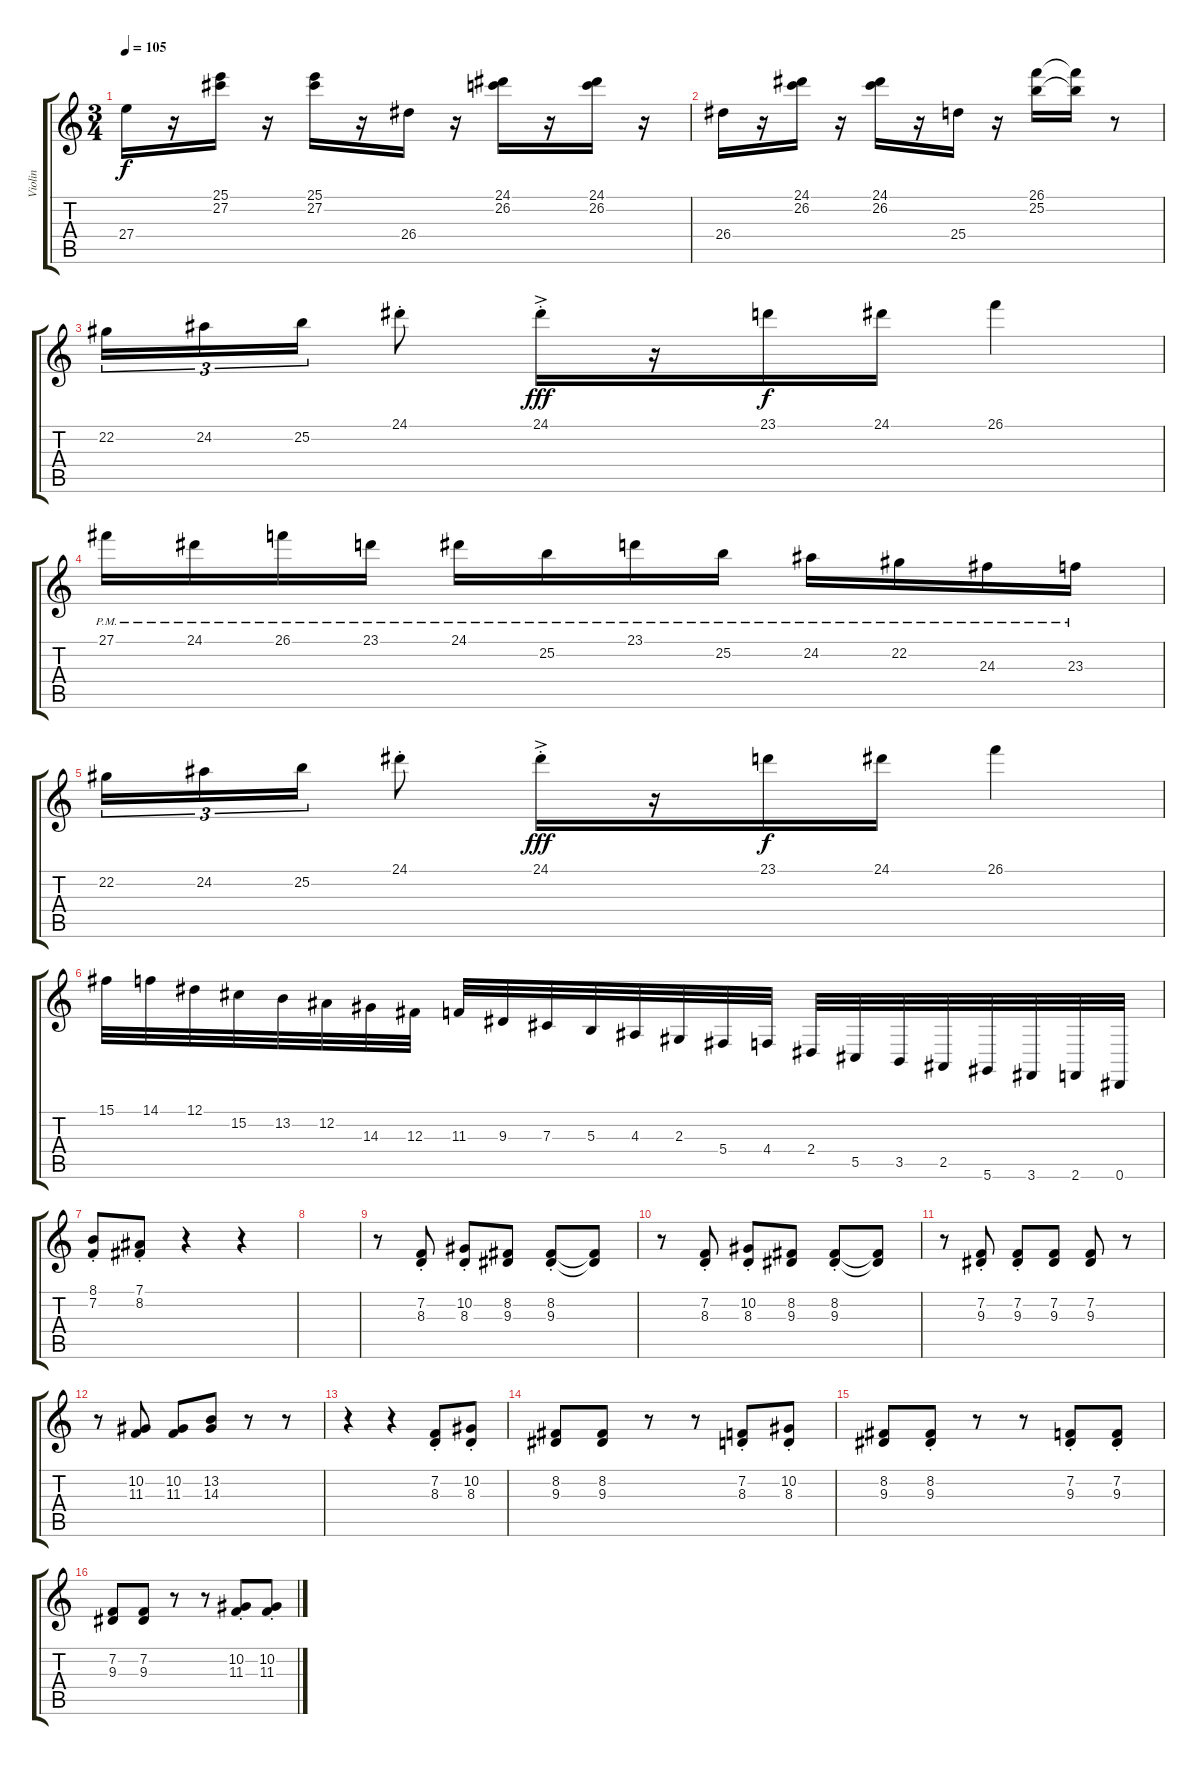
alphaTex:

\track ("Violin" "Violin") {instrument violin}
\staff {score tabs}
\tuning (Eb4 Bb3 Gb3 Db3 Ab2 Eb2) {hide}
\ts (3 4)
\tempo 105
\clef g2
\ks c
27.4.16{dy f} r.16 (25.1 27.2).16 r.16 (25.1 27.2).16 r.16 26.4.16 r.16 (24.1 26.2).16 r.16 (24.1 26.2).16 r.16 |
26.4.16 r.16 (24.1 26.2).16 r.16 (24.1 26.2).16 r.16 25.4.16 r.16 (26.1 25.2).16 (26.1{t} 25.2{t}).16 r.8 |
22.2.16{tu (3 2)} 24.2.16{tu (3 2)} 25.2.16{tu (3 2)} 24.1{st}.8 24.1{ac st}.16{dy fff} r.16 23.1.16{dy f} 24.1.16 26.1.4 |
27.1{pm}.16 24.1{pm}.16 26.1{pm}.16 23.1{pm}.16 24.1{pm}.16 25.2{pm}.16 23.1{pm}.16 25.2{pm}.16 24.2{pm}.16 22.2{pm}.16 24.3{pm}.16 23.3{pm}.16 |
22.2.16{tu (3 2)} 24.2.16{tu (3 2)} 25.2.16{tu (3 2)} 24.1{st}.8 24.1{ac st}.16{dy fff} r.16 23.1.16{dy f} 24.1.16 26.1.4 |
15.1.32 14.1.32 12.1.32 15.2.32 13.2.32 12.2.32 14.3.32 12.3.32 11.3.32 9.3.32 7.3.32 5.3.32 4.3.32 2.3.32 5.4.32 4.4.32 2.4.32 5.5.32 3.5.32 2.5.32 5.6.32 3.6.32 2.6.32 0.6.32 |
(8.1{st} 7.2{st}).8 (7.1{st} 8.2{st}).8 r.4 r.4 |
|
r.8 (7.2{st} 8.3{st}).8 (10.2{st} 8.3{st}).8 (8.2 9.3).8 (8.2{st} 9.3{st}).8 (8.2{t} 9.3{t}).8 |
r.8 (7.2{st} 8.3{st}).8 (10.2{st} 8.3{st}).8 (8.2 9.3).8 (8.2{st} 9.3{st}).8 (8.2{t} 9.3{t}).8 |
r.8 (7.2{st} 9.3{st}).8 (7.2{st} 9.3{st}).8 (7.2 9.3).8 (7.2 9.3).8 r.8 |
r.8 (10.2 11.3).8 (10.2 11.3).8 (13.2 14.3).8 r.8 r.8 |
r.4 r.4 (7.2{st} 8.3{st}).8 (10.2{st} 8.3{st}).8 |
(8.2 9.3).8 (8.2 9.3).8 r.8 r.8 (7.2{st} 8.3{st}).8 (10.2{st} 8.3{st}).8 |
(8.2 9.3).8 (8.2{st} 9.3).8 r.8 r.8 (7.2{st} 9.3{st}).8 (7.2{st} 9.3{st}).8 |
(7.2 9.3).8 (7.2 9.3).8 r.8 r.8 (10.2{st} 11.3{st}).8 (10.2{st} 11.3{st}).8
